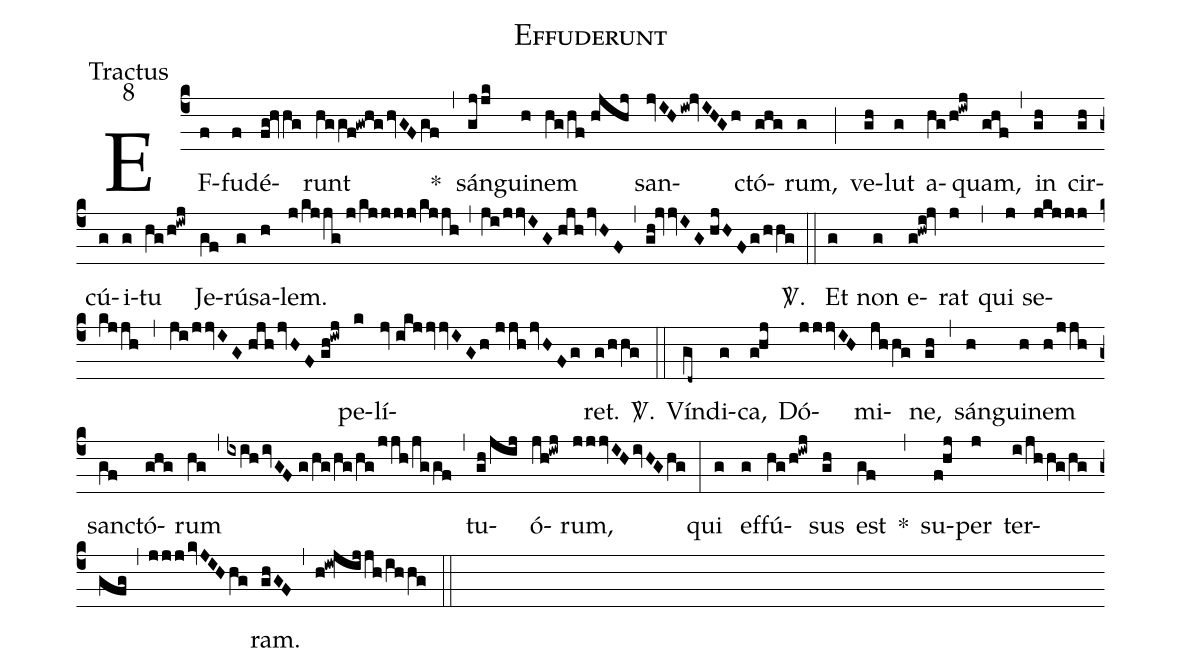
name:Effuderunt;
office-part:Tractus;
mode:8;
%%
(c4) EF(f)fu(f)dé(fg!hvhg)runt(hggf!gw!h!ghvGFgf) *(,) sán(gjjk)gui(h)nem(hg/hf//hjhj) san(jvIHiw!jvIHGh)ctó(ghg)rum,(g) (;) ve(gh)lut(g) a(hg/h!iwj)quam,(ghf) (,) in(gh) cir(gh)cú(g)i(g)tu(hg/h!iwj) Je(gf)rú(g)sa(h)lem.(j/kjjg//j/kjjjj/kjjh) (,) (ji/jjvIG//hjh/jvHF) (,) (gh!jvjvIG//hjHFg/hhg) <sp>V/</sp>.(::) Et(g) non(g) e(g!hwi!jv)rat(j) (,) qui(j) se(jkjjj/kjjh,ji/jjvIG//hjhjvHF//gh!iwj)pe(k)lí(jv//ikjjvjvIGh//jjhjvHFg)ret.(g/hhg) <sp>V/</sp>.(::) Vín(gd~)di(g)ca,(g!hj) Dó(jjjvIH)mi(jhhg)ne,(gh) (,) sán(h)gui(h)nem(h/jjh) sanc(gf)tó(ghg)rum(hg) (,) (ixihivGF//g/hg/hg/hg/jjh/jggf) (,) tu(gh/jij)ó(jh!iwj)rum,(jjjvIHivHGhg) (:) qui(g) ef(g)fú(hg/h!iwj)sus(gh) est(gf) *(,) su(f!hj)per(j) ter(i/jhhg/hggfg,jjjkvJIHhg)ram.(ghGF) (,) (h!iw!jijjh/ihhg) (::)
